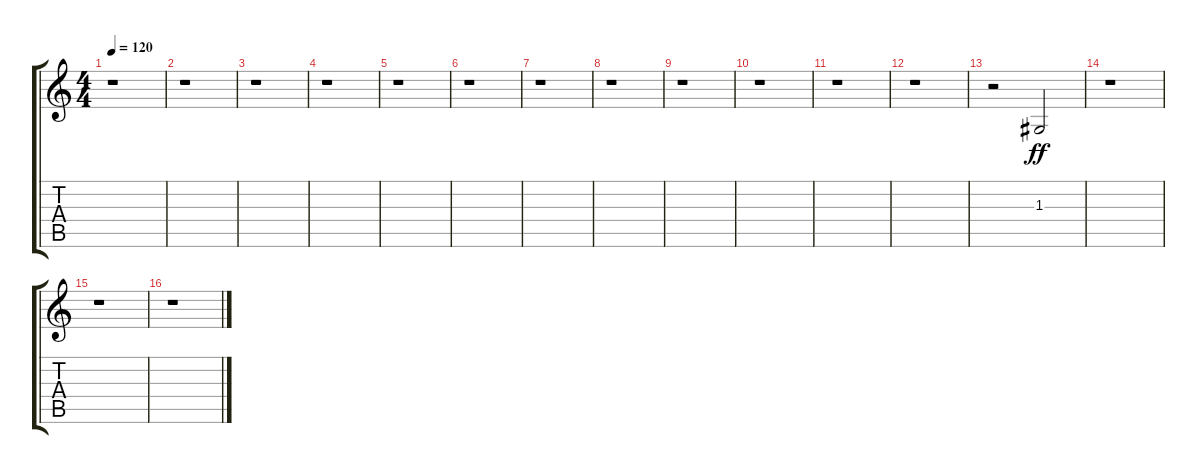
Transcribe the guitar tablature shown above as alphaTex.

\track "" {instrument reversecymbal}
\staff {score tabs}
\tuning (E4 B3 G3 D3 A2 E2) {hide}
\ts (4 4)
\tempo 120
\clef g2
\ks c
r.1{dy ff} |
r.1 |
r.1 |
r.1 |
r.1 |
r.1 |
r.1 |
r.1 |
r.1 |
r.1 |
r.1 |
r.1 |
r.2 1.3.2{volume 15} |
r.1 |
r.1 |
r.1
